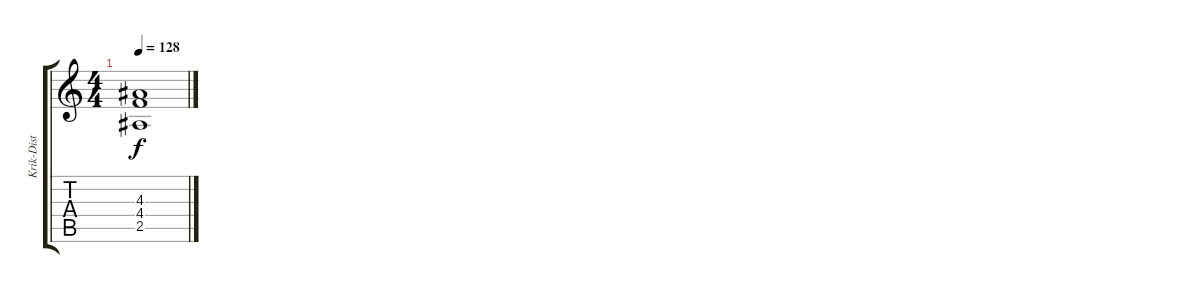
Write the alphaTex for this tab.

\track ("Krik-Dist" "Krik-Dist") {instrument distortionguitar}
\staff {score tabs}
\tuning (Eb4 Bb3 Gb3 Db3 Ab2 Eb2) {hide}
\ts (4 4)
\tempo 128
\clef g2
\ks c
(4.3{t} 4.4{t} 2.5{t}).1{dy f}
